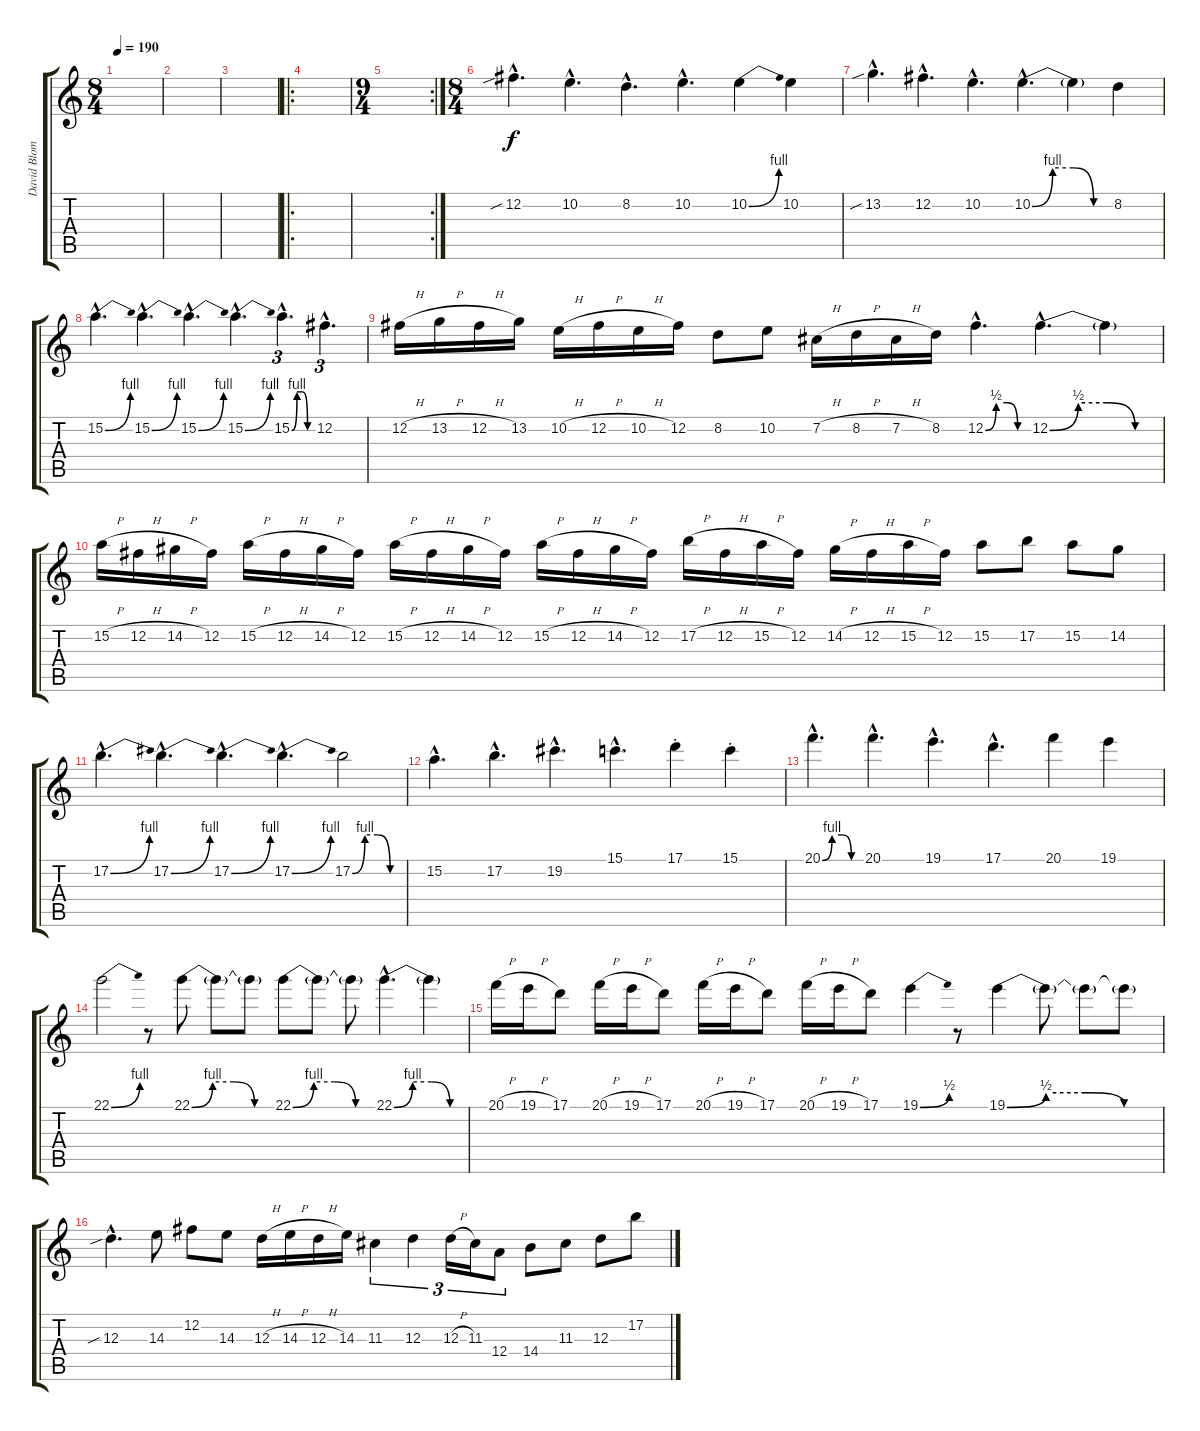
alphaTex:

\track ("David Blomqvist (Solo)" "David Blom") {instrument distortionguitar}
\staff {score tabs}
\tuning (A3 Gb3 D3 A2 E2 B1) {hide}
\ts (8 4)
\tempo 190
\clef g2
\ks c
|
|
|
\ro
|
\rc 2
\ts (9 4)
|
\ts (8 4)
12.2{sib hac}.4{d} 10.2{hac}.4{d} 8.2{hac}.4{d} 10.2{hac}.4{d} 10.2{be (bend 0 0 60 4)}.4 10.2.4 |
13.2{sib hac}.4{d} 12.2{hac}.4{d} 10.2{hac}.4{d} 10.2{be (custom 0 0 15 4 30 4 45 0 60 0) hac}.4{d} 10.2{t}.4 8.2.4 |
15.2{be (bend 0 0 60 4) hac}.4{d} 15.2{be (bend 0 0 60 4) hac}.4{d} 15.2{be (bend 0 0 60 4) hac}.4{d} 15.2{be (bend 0 0 60 4) hac}.4{d} 15.2{be (custom 0 0 15 4 30 4 45 0 60 0) hac}.4{d tu (3 2)} 12.2{hac}.4{d tu (3 2)} |
12.2{h}.16 13.2{h}.16 12.2{h}.16 13.2.16 10.2{h}.16 12.2{h}.16 10.2{h}.16 12.2.16 8.2.8 10.2.8 7.2{h}.16 8.2{h}.16 7.2{h}.16 8.2.16 12.2{be (custom 0 0 15 2 30 2 45 0 60 0) hac}.4{d} 12.2{be (custom 0 0 15 2 30 2 45 0 60 0) hac}.4{d} 12.2{t}.4 |
15.2{h}.16 12.2{h}.16 14.2{h}.16 12.2.16 15.2{h}.16 12.2{h}.16 14.2{h}.16 12.2.16 15.2{h}.16 12.2{h}.16 14.2{h}.16 12.2.16 15.2{h}.16 12.2{h}.16 14.2{h}.16 12.2.16 17.2{h}.16 12.2{h}.16 15.2{h}.16 12.2.16 14.2{h}.16 12.2{h}.16 15.2{h}.16 12.2.16 15.2.8 17.2.8 15.2.8 14.2.8 |
17.2{be (bend 0 0 60 4) hac}.4{d} 17.2{be (bend 0 0 60 4) hac}.4{d} 17.2{be (bend 0 0 60 4) hac}.4{d} 17.2{be (bend 0 0 60 4) hac}.4{d} 17.2{be (custom 0 0 15 4 30 4 45 0 60 0)}.2 |
15.2{hac}.4{d} 17.2{hac}.4{d} 19.2{hac}.4{d} 15.1{hac}.4{d} 17.1{st}.4 15.1{st}.4 |
20.1{be (custom 0 0 15 4 30 4 45 0 60 0) hac}.4{d} 20.1{hac}.4{d} 19.1{hac}.4{d} 17.1{hac}.4{d} 20.1.4 19.1.4 |
22.1{be (bend 0 0 60 4)}.2 r.8 22.1{be (custom 0 0 15 4 30 4 45 0 60 0)}.8 22.1{t}.8 22.1{t}.8 22.1{be (custom 0 0 15 4 30 4 45 0 60 0)}.8 22.1{t}.8 22.1{t}.8 22.1{be (custom 0 0 15 4 30 4 45 0 60 0) hac}.4{d} 22.1{t}.4 |
20.1{h}.16 19.1{h}.16 17.1.8 20.1{h}.16 19.1{h}.16 17.1.8 20.1{h}.16 19.1{h}.16 17.1.8 20.1{h}.16 19.1{h}.16 17.1.8 19.1{be (bend 0 0 60 2)}.4 r.8 19.1{be (custom 0 0 15 2 30 2 45 0 60 0)}.4 19.1{t}.8 19.1{t}.8 19.1{t}.8 |
12.3{sib hac}.4{d} 14.3.8 12.2.8 14.3.8 12.3{h}.16 14.3{h}.16 12.3{h}.16 14.3.16 11.3.4{tu (3 2)} 12.3.4{tu (3 2)} 12.3{h}.16{tu (3 2)} 11.3.16{tu (3 2)} 12.4.8{tu (3 2)} 14.4.8 11.3.8 12.3.8 17.2.8
